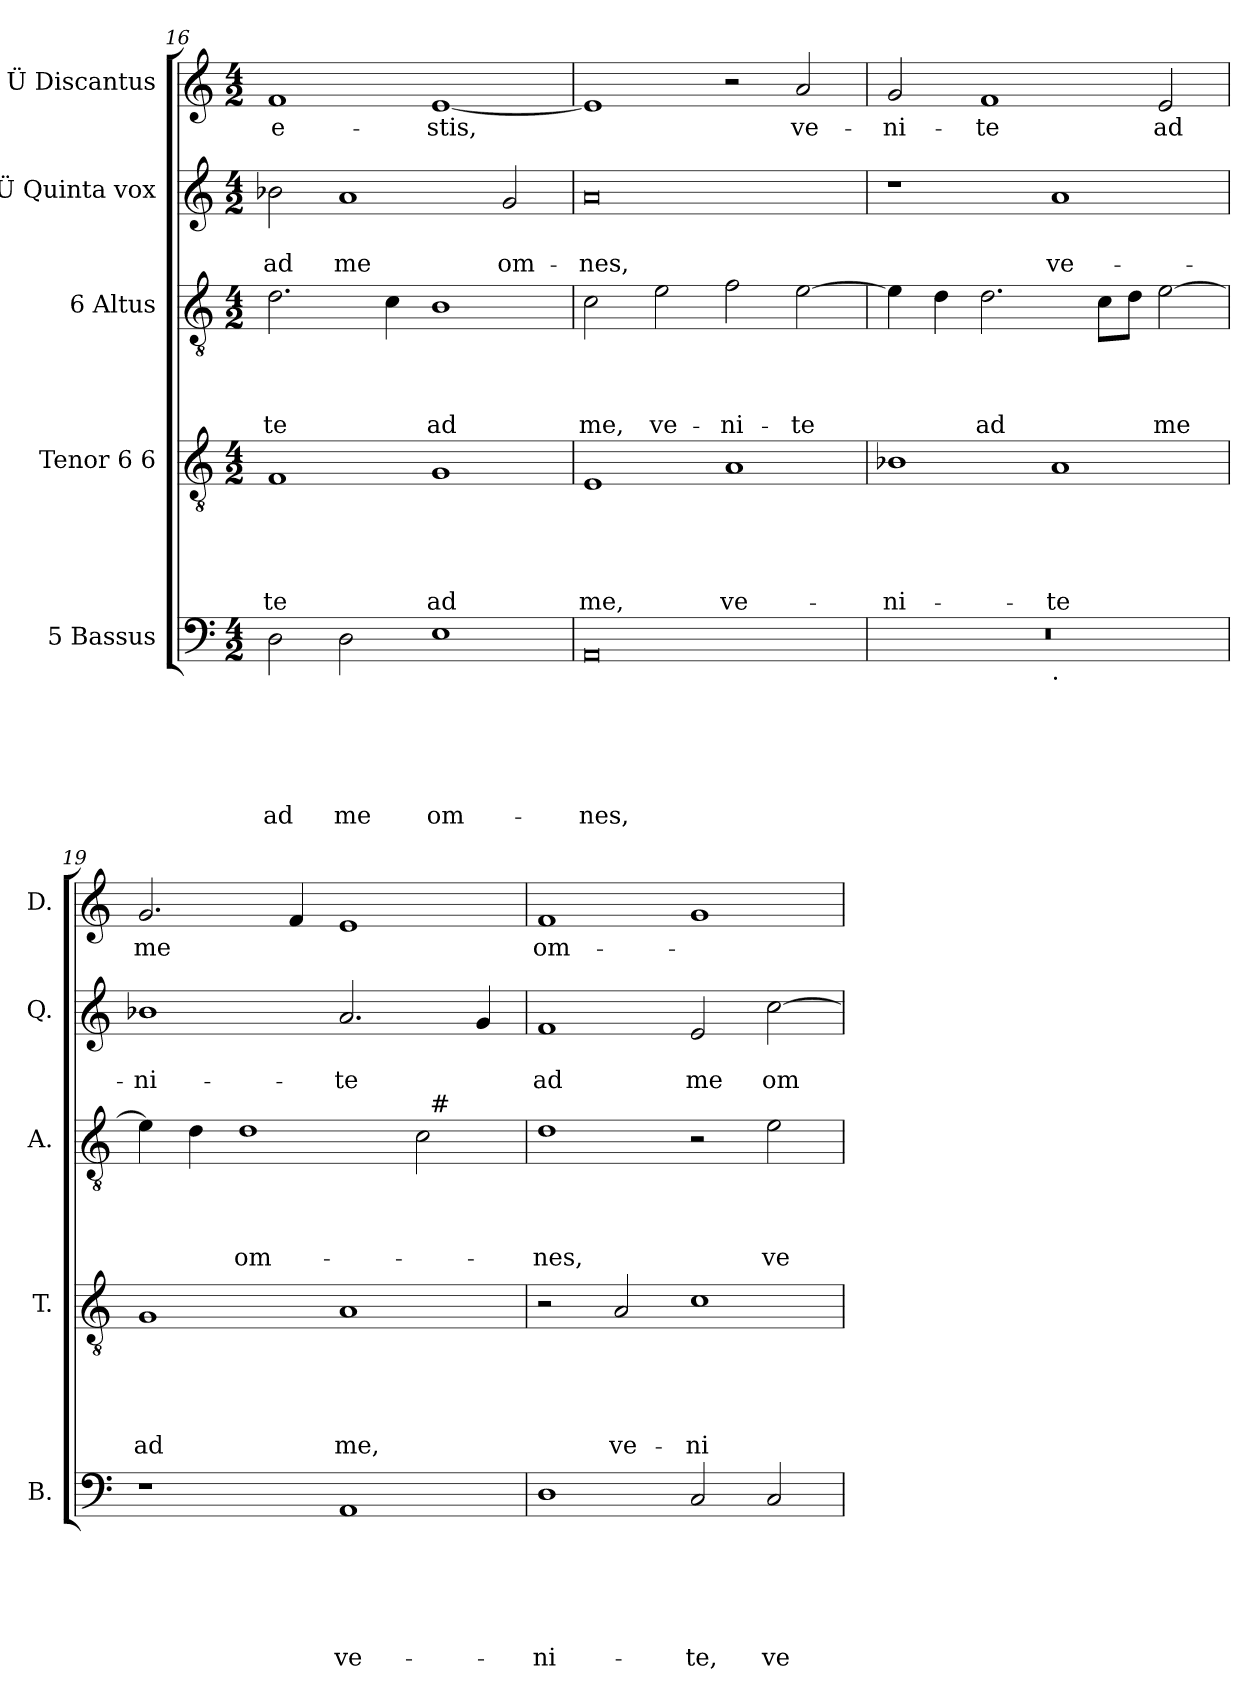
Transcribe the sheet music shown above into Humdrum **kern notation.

**kern	**text	**text	**text	**text	**text	**text	**kern	**text	**text	**text	**text	**text	**kern	**text	**text	**text	**text	**kern	**text	**text	**kern	**text
*part5	*part5	*part5	*part5	*part5	*part5	*part5	*part4	*part4	*part4	*part4	*part4	*part4	*part3	*part3	*part3	*part3	*part3	*part2	*part2	*part2	*part1	*part1
*staff5	*staff5	*staff5	*staff5	*staff5	*staff5	*staff5	*staff4	*staff4	*staff4	*staff4	*staff4	*staff4	*staff3	*staff3	*staff3	*staff3	*staff3	*staff2	*staff2	*staff2	*staff1	*staff1
*I"5 Bassus	*	*	*	*	*	*	*I"Tenor 6 6	*	*	*	*	*	*I"6 Altus	*	*	*	*	*I"Ü Quinta vox	*	*	*I"Ü Discantus	*
*I'B.	*	*	*	*	*	*	*I'T.	*	*	*	*	*	*I'A.	*	*	*	*	*I'Q.	*	*	*I'D.	*
*clefF4	*	*	*	*	*	*	*clefGv2	*	*	*	*	*	*clefGv2	*	*	*	*	*clefG2	*	*	*clefG2	*
*k[]	*	*	*	*	*	*	*k[]	*	*	*	*	*	*k[]	*	*	*	*	*k[]	*	*	*k[]	*
*C:	*	*	*	*	*	*	*C:	*	*	*	*	*	*C:	*	*	*	*	*C:	*	*	*C:	*
*M4/2	*	*	*	*	*	*	*M4/2	*	*	*	*	*	*M4/2	*	*	*	*	*M4/2	*	*	*M4/2	*
=16	=16	=16	=16	=16	=16	=16	=16	=16	=16	=16	=16	=16	=16	=16	=16	=16	=16	=16	=16	=16	=16	=16
!	!	!	!	!	!	!LO:LY:b	!	!	!	!	!	!LO:LY:b	!	!	!	!	!LO:LY:b	!	!	!LO:LY:b	!	!LO:LY:b:rj
2D\	.	.	.	.	.	ad	1F	.	.	.	.	-te	2.d\	.	.	.	-te	2b-X\	.	ad	1f	e-
!	!	!	!	!	!	!LO:LY:b	!	!	!	!	!	!	!	!	!	!	!	!	!	!LO:LY:b	!	!
2D\	.	.	.	.	.	me	.	.	.	.	.	.	.	.	.	.	.	1a	.	me	.	.
.	.	.	.	.	.	.	.	.	.	.	.	.	4c\	.	.	.	.	.	.	.	.	.
!	!	!	!	!	!	!LO:LY:b	!	!	!	!	!	!LO:LY:b	!	!	!	!	!LO:LY:b	!	!	!	!	!LO:LY:b
1E	.	.	.	.	.	om-	1G	.	.	.	.	ad	1B	.	.	.	ad	.	.	.	[<1e	-stis,
!	!	!	!	!	!	!	!	!	!	!	!	!	!	!	!	!	!	!	!	!LO:LY:b	!	!
.	.	.	.	.	.	.	.	.	.	.	.	.	.	.	.	.	.	2g/	.	om-	.	.
=17	=17	=17	=17	=17	=17	=17	=17	=17	=17	=17	=17	=17	=17	=17	=17	=17	=17	=17	=17	=17	=17	=17
!	!	!	!	!	!	!LO:LY:b	!	!	!	!	!	!LO:LY:b	!	!	!	!	!LO:LY:b	!	!	!LO:LY:b	!	!
0AA	.	.	.	.	.	-nes,	1E	.	.	.	.	me,	2c\	.	.	.	me,	0a	.	-nes,	1e]	.
!	!	!	!	!	!	!	!	!	!	!	!	!	!	!	!	!	!LO:LY:b	!	!	!	!	!
.	.	.	.	.	.	.	.	.	.	.	.	.	2e\	.	.	.	ve-	.	.	.	.	.
!	!	!	!	!	!	!	!	!	!	!	!	!LO:LY:b	!	!	!	!	!LO:LY:b	!	!	!	!	!
.	.	.	.	.	.	.	1A	.	.	.	.	ve-	2f\	.	.	.	-ni-	.	.	.	2r	.
!	!	!	!	!	!	!	!	!	!	!	!	!	!	!	!	!	!LO:LY:b	!	!	!	!	!LO:LY:b
.	.	.	.	.	.	.	.	.	.	.	.	.	[>2e\	.	.	.	-te	.	.	.	2a/	ve-
=18	=18	=18	=18	=18	=18	=18	=18	=18	=18	=18	=18	=18	=18	=18	=18	=18	=18	=18	=18	=18	=18	=18
!	!	!	!	!	!	!	!	!	!	!	!	!LO:LY:b	!	!	!	!	!	!	!	!	!	!LO:LY:b
*^	*	*	*	*	*	*	*	*	*	*	*	*	*	*	*	*	*	*	*	*	*	*
0r	1ryy	.	.	.	.	.	.	1B-X	.	.	.	.	-ni-	4e\]	.	.	.	.	1r	.	.	2g/	-ni-
.	.	.	.	.	.	.	.	.	.	.	.	.	.	4d\	.	.	.	.	.	.	.	.	.
!	!	!	!	!	!	!	!	!	!	!	!	!	!	!	!	!	!	!LO:LY:b	!	!	!	!	!LO:LY:b
.	.	.	.	.	.	.	.	.	.	.	.	.	.	2.d\	.	.	.	ad	.	.	.	1f	-te
!	!LO:TX:b:t=.	!	!	!	!	!	!	!	!	!	!	!	!	!	!	!	!	!	!	!	!	!	!
!	!	!	!	!	!	!	!	!	!	!	!	!	!LO:LY:b	!	!	!	!	!	!	!	!LO:LY:b	!	!
.	1ryy	.	.	.	.	.	.	1A	.	.	.	.	-te	.	.	.	.	.	1a	.	ve-	.	.
.	.	.	.	.	.	.	.	.	.	.	.	.	.	8c\L	.	.	.	.	.	.	.	.	.
.	.	.	.	.	.	.	.	.	.	.	.	.	.	8d\J	.	.	.	.	.	.	.	.	.
!	!	!	!	!	!	!	!	!	!	!	!	!	!	!	!	!	!	!LO:LY:b	!	!	!	!	!LO:LY:b
.	.	.	.	.	.	.	.	.	.	.	.	.	.	[>2e\	.	.	.	me	.	.	.	2e/	ad
=19	=19	=19	=19	=19	=19	=19	=19	=19	=19	=19	=19	=19	=19	=19	=19	=19	=19	=19	=19	=19	=19	=19	=19
!	!	!	!	!	!	!	!	!	!	!	!	!	!LO:LY:b	!	!	!	!	!	!	!	!LO:LY:b	!	!LO:LY:b
*v	*v	*	*	*	*	*	*	*	*	*	*	*	*	*^	*	*	*	*	*	*	*	*	*
1r	.	.	.	.	.	.	1G	.	.	.	.	ad	4e\]	1ryy	.	.	.	.	1b-X	.	-ni-	2.g/	me
.	.	.	.	.	.	.	.	.	.	.	.	.	4d\	.	.	.	.	.	.	.	.	.	.
!	!	!	!	!	!	!	!	!	!	!	!	!	!	!	!	!	!	!LO:LY:b	!	!	!	!	!
.	.	.	.	.	.	.	.	.	.	.	.	.	1d	.	.	.	.	om-	.	.	.	.	.
.	.	.	.	.	.	.	.	.	.	.	.	.	.	.	.	.	.	.	.	.	.	4f/	.
!	!	!	!	!	!	!LO:LY:b	!	!	!	!	!	!LO:LY:b	!	!	!	!	!	!	!	!	!LO:LY:b	!	!
1AA	.	.	.	.	.	ve-	1A	.	.	.	.	me,	.	2ryy	.	.	.	.	2.a/	.	-te	1e	.
.	.	.	.	.	.	.	.	.	.	.	.	.	2c\	32ryy	.	.	.	.	.	.	.	.	.
!	!	!	!	!	!	!	!	!	!	!	!	!	!	!LO:TX:a:t=#	!	!	!	!	!	!	!	!	!
.	.	.	.	.	.	.	.	.	.	.	.	.	.	4...ryy	.	.	.	.	.	.	.	.	.
.	.	.	.	.	.	.	.	.	.	.	.	.	.	.	.	.	.	.	4g/	.	.	.	.
!!LO:LB:g=z
=20	=20	=20	=20	=20	=20	=20	=20	=20	=20	=20	=20	=20	=20	=20	=20	=20	=20	=20	=20	=20	=20	=20	=20
!	!	!	!	!	!	!LO:LY:b	!	!	!	!	!	!	!	!	!	!	!	!LO:LY:b	!	!	!LO:LY:b	!	!LO:LY:b
*	*	*	*	*	*	*	*	*	*	*	*	*	*v	*v	*	*	*	*	*	*	*	*	*
1D	.	.	.	.	.	-ni-	2r	.	.	.	.	.	1d	.	.	.	-nes,	1f	.	ad	1f	om-
!	!	!	!	!	!	!	!	!	!	!	!	!LO:LY:b	!	!	!	!	!	!	!	!	!	!
.	.	.	.	.	.	.	2A/	.	.	.	.	ve-	.	.	.	.	.	.	.	.	.	.
!	!	!	!	!	!	!LO:LY:b	!	!	!	!	!	!LO:LY:b	!	!	!	!	!	!	!	!LO:LY:b	!	!
2C/	.	.	.	.	.	-te,	1c	.	.	.	.	-ni-	2r	.	.	.	.	2e/	.	me	1g	.
!	!	!	!	!	!	!LO:LY:b	!	!	!	!	!	!	!	!	!	!	!LO:LY:b	!	!	!LO:LY:b	!	!
2C/	.	.	.	.	.	ve-	.	.	.	.	.	.	2e\	.	.	.	ve-	[>2cc\	.	om-	.	.
=	=	=	=	=	=	=	=	=	=	=	=	=	=	=	=	=	=	=	=	=	=	=
*-	*-	*-	*-	*-	*-	*-	*-	*-	*-	*-	*-	*-	*-	*-	*-	*-	*-	*-	*-	*-	*-	*-
